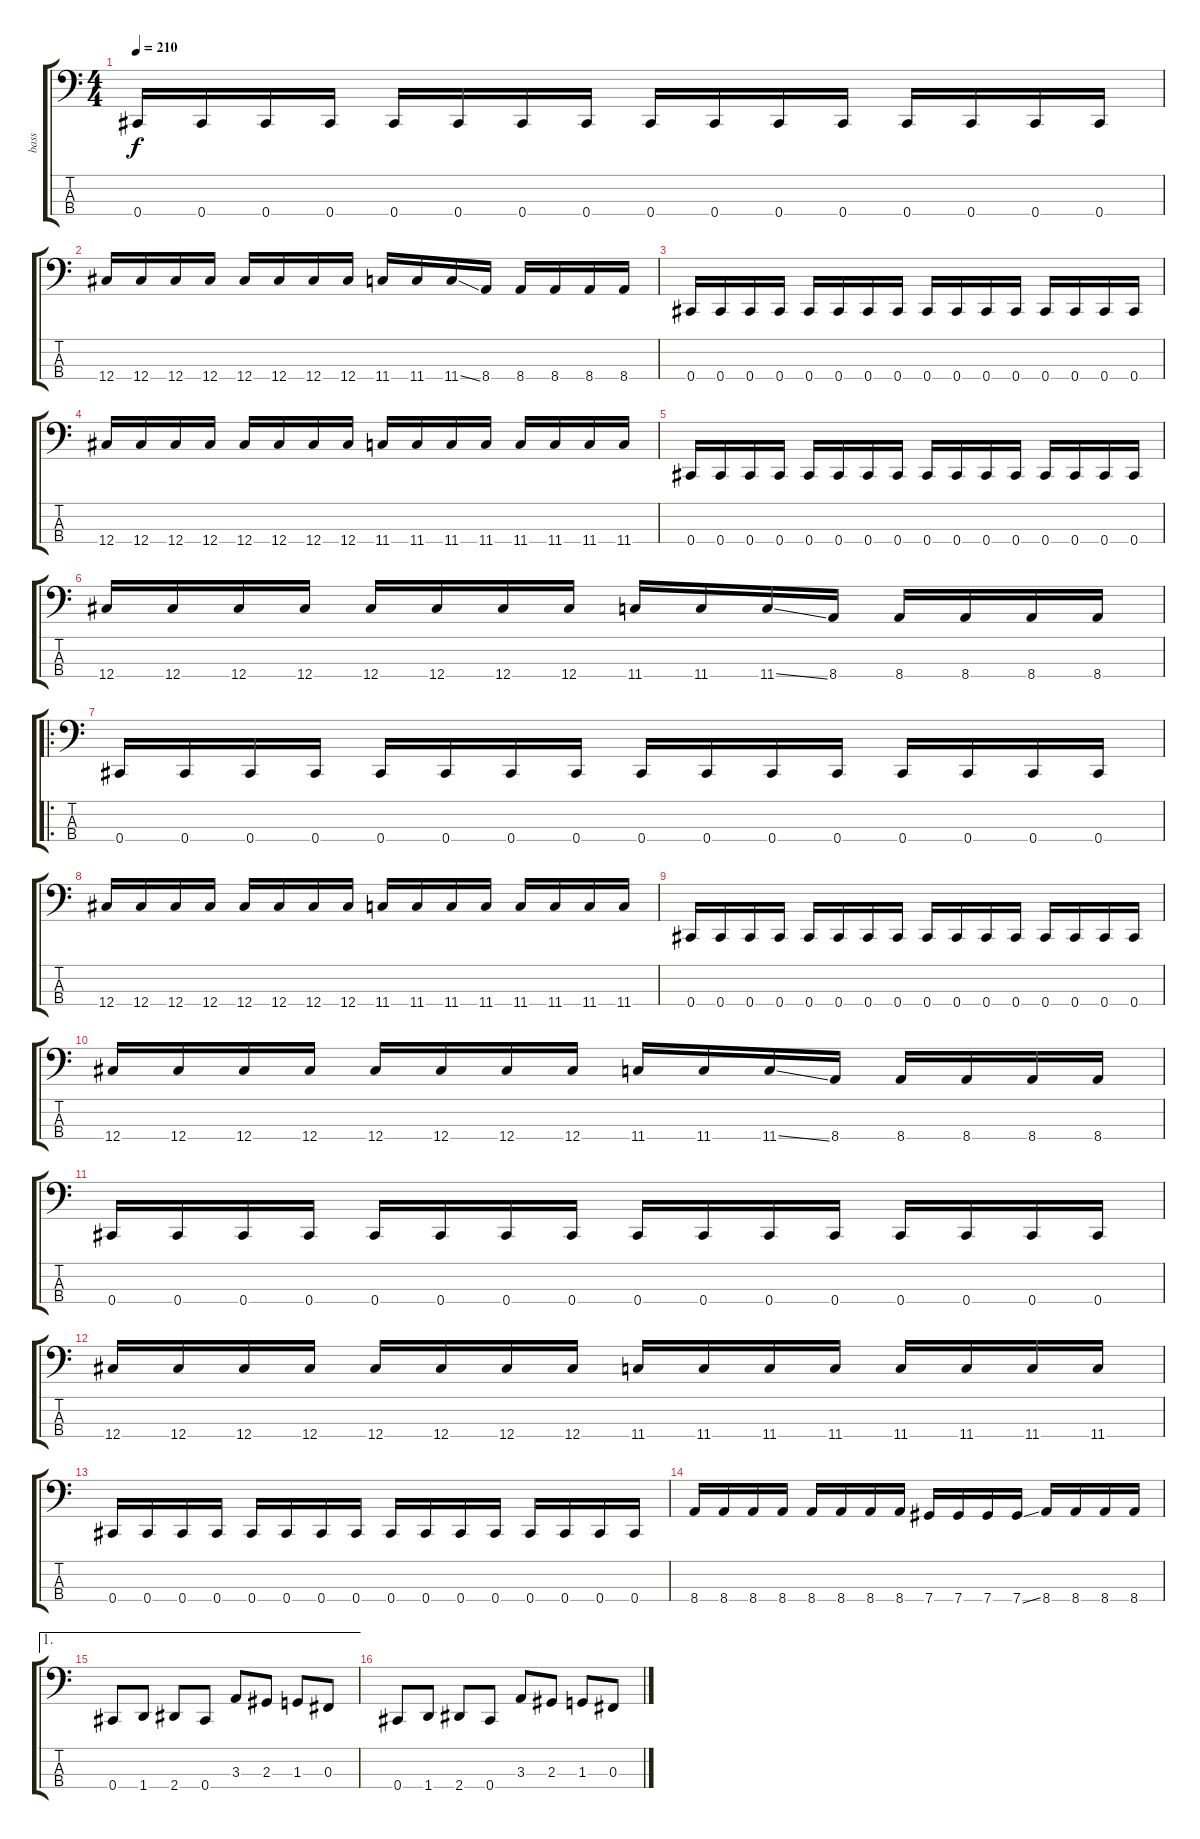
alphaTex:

\track ("bass" "bass") {instrument electricbasspick}
\staff {score tabs}
\tuning (E2 B1 Gb1 Db1) {hide}
\ts (4 4)
\tempo 210
\clef f4
\ks c
0.4.16{dy f} 0.4.16 0.4.16 0.4.16 0.4.16 0.4.16 0.4.16 0.4.16 0.4.16 0.4.16 0.4.16 0.4.16 0.4.16 0.4.16 0.4.16 0.4.16 |
12.4.16 12.4.16 12.4.16 12.4.16 12.4.16 12.4.16 12.4.16 12.4.16 11.4.16 11.4.16 11.4{ss}.16 8.4.16 8.4.16 8.4.16 8.4.16 8.4.16 |
0.4.16 0.4.16 0.4.16 0.4.16 0.4.16 0.4.16 0.4.16 0.4.16 0.4.16 0.4.16 0.4.16 0.4.16 0.4.16 0.4.16 0.4.16 0.4.16 |
12.4.16 12.4.16 12.4.16 12.4.16 12.4.16 12.4.16 12.4.16 12.4.16 11.4.16 11.4.16 11.4.16 11.4.16 11.4.16 11.4.16 11.4.16 11.4.16 |
0.4.16 0.4.16 0.4.16 0.4.16 0.4.16 0.4.16 0.4.16 0.4.16 0.4.16 0.4.16 0.4.16 0.4.16 0.4.16 0.4.16 0.4.16 0.4.16 |
12.4.16 12.4.16 12.4.16 12.4.16 12.4.16 12.4.16 12.4.16 12.4.16 11.4.16 11.4.16 11.4{ss}.16 8.4.16 8.4.16 8.4.16 8.4.16 8.4.16 |
\ro
0.4.16 0.4.16 0.4.16 0.4.16 0.4.16 0.4.16 0.4.16 0.4.16 0.4.16 0.4.16 0.4.16 0.4.16 0.4.16 0.4.16 0.4.16 0.4.16 |
12.4.16 12.4.16 12.4.16 12.4.16 12.4.16 12.4.16 12.4.16 12.4.16 11.4.16 11.4.16 11.4.16 11.4.16 11.4.16 11.4.16 11.4.16 11.4.16 |
0.4.16 0.4.16 0.4.16 0.4.16 0.4.16 0.4.16 0.4.16 0.4.16 0.4.16 0.4.16 0.4.16 0.4.16 0.4.16 0.4.16 0.4.16 0.4.16 |
12.4.16 12.4.16 12.4.16 12.4.16 12.4.16 12.4.16 12.4.16 12.4.16 11.4.16 11.4.16 11.4{ss}.16 8.4.16 8.4.16 8.4.16 8.4.16 8.4.16 |
0.4.16 0.4.16 0.4.16 0.4.16 0.4.16 0.4.16 0.4.16 0.4.16 0.4.16 0.4.16 0.4.16 0.4.16 0.4.16 0.4.16 0.4.16 0.4.16 |
12.4.16 12.4.16 12.4.16 12.4.16 12.4.16 12.4.16 12.4.16 12.4.16 11.4.16 11.4.16 11.4.16 11.4.16 11.4.16 11.4.16 11.4.16 11.4.16 |
0.4.16 0.4.16 0.4.16 0.4.16 0.4.16 0.4.16 0.4.16 0.4.16 0.4.16 0.4.16 0.4.16 0.4.16 0.4.16 0.4.16 0.4.16 0.4.16 |
8.4.16 8.4.16 8.4.16 8.4.16 8.4.16 8.4.16 8.4.16 8.4.16 7.4.16 7.4.16 7.4.16 7.4{ss}.16 8.4.16 8.4.16 8.4.16 8.4.16 |
\ae 1
0.4.8 1.4.8 2.4.8 0.4.8 3.3.8 2.3.8 1.3.8 0.3.8 |
0.4.8 1.4.8 2.4.8 0.4.8 3.3.8 2.3.8 1.3.8 0.3.8
